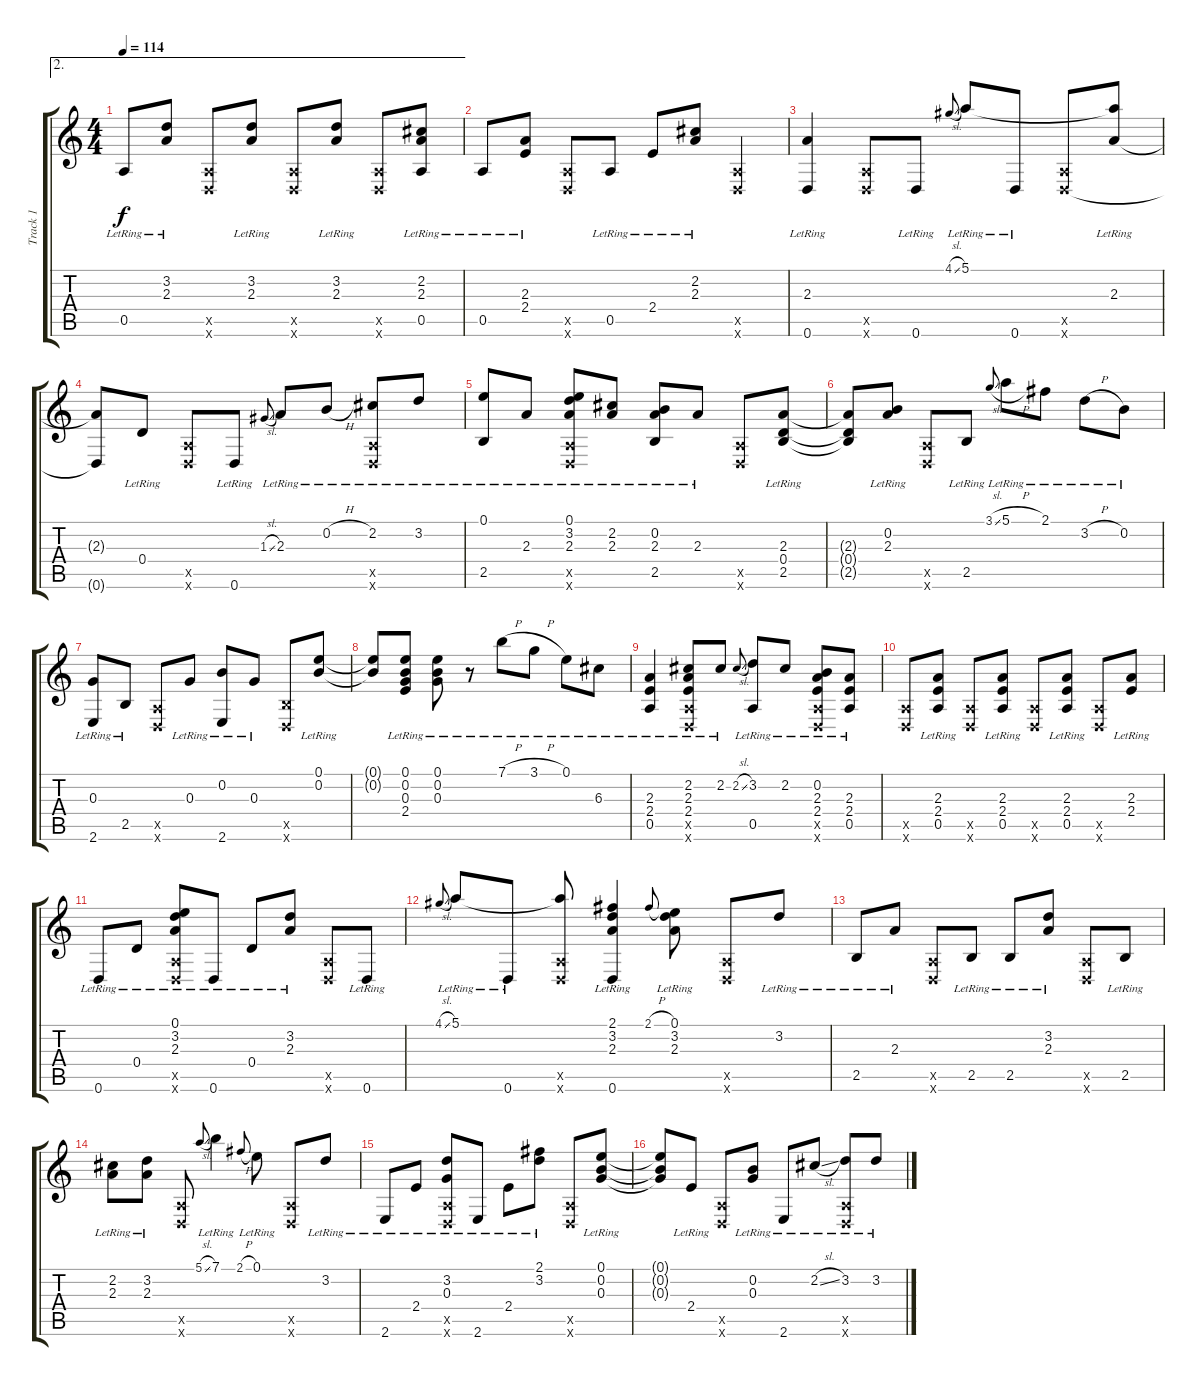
\track ("Track 1" "Track 1") {instrument acousticguitarsteel}
\staff {score tabs}
\tuning (E4 B3 G3 D3 A2 D2) {hide}
\ae 2
\ts (4 4)
\tempo 114
\clef g2
\ks c
0.5{lr}.8{dy f} (3.2{lr} 2.3{lr}).8 (0.5{x} 0.6{x}).8 (3.2{lr} 2.3{lr}).8 (0.5{x} 0.6{x}).8 (3.2{lr} 2.3{lr}).8 (0.5{x} 0.6{x}).8 (2.2{lr} 2.3{lr} 0.5{lr}).8 |
0.5{lr}.8 (2.3{lr} 2.4{lr}).8 (0.5{x} 0.6{x}).8 0.5{lr}.8 2.4{lr}.8 (2.2{lr} 2.3{lr}).8 (0.5{x} 0.6{x}).4 |
(2.3{lr} 0.6{lr}).4 (0.5{x} 0.6{x}).8 0.6{lr}.8 4.1{sl}.8{gr onbeat} 5.1{lr}.8 0.6{lr}.8 (0.5{x} 0.6{x}).8 (5.1{t} 2.3{lr}).8 |
(2.3{t} 0.6{t}).8 0.4{lr}.8 (0.5{x} 0.6{x}).8 0.6{lr}.8 1.3{sl}.8{gr onbeat} 2.3{lr}.8 0.2{h lr}.8 (2.2{lr} 0.5{x} 0.6{x}).8 3.2{lr}.8 |
(0.1{lr} 2.5{lr}).8 2.3{lr}.8 (0.1{lr} 3.2{lr} 2.3{lr} 0.5{x} 0.6{x}).8 (2.2{lr} 2.3{lr}).8 (0.2{lr} 2.3{lr} 2.5{lr}).8 2.3{lr}.8 (0.5{x} 0.6{x}).8 (2.3{lr} 0.4{lr} 2.5{lr}).8 |
(2.3{t} 0.4{t} 2.5{t}).8 (0.2{lr} 2.3{lr}).8 (0.5{x} 0.6{x}).8 2.5{lr}.8 3.1{sl}.8{gr onbeat} 5.1{h lr}.8 2.1{lr}.8 3.2{h lr}.8 0.2{lr}.8 |
(0.3{lr} 2.6{lr}).8 2.5{lr}.8 (0.5{x} 0.6{x}).8 0.3{lr}.8 (0.2{lr} 2.6{lr}).8 0.3{lr}.8 (2.5{x} 0.6{x}).8 (0.1{lr} 0.2{lr}).8 |
(0.1{t} 0.2{t}).8 (0.1{lr} 0.2{lr} 0.3{lr} 2.4{lr}).8 (0.1{lr} 0.2{lr} 0.3{lr}).8 r.8 7.1{h lr}.8 3.1{h lr}.8 0.1{lr}.8 6.3{lr}.8 |
(2.3{lr} 2.4{lr} 0.5{lr}).4 (2.2{lr} 2.3{lr} 2.4{lr} 0.5{x} 0.6{x}).8 2.2{lr}.8 2.2{sl}.8{gr onbeat} (3.2{lr} 0.5{lr}).8 2.2{lr}.8 (0.2{lr} 2.3{lr} 2.4{lr} 0.5{x} 0.6{x}).8 (2.3{lr} 2.4{lr} 0.5{lr}).8 |
(0.5{x} 0.6{x}).8 (2.3{lr} 2.4{lr} 0.5{lr}).8 (0.5{x} 0.6{x}).8 (2.3{lr} 2.4{lr} 0.5{lr}).8 (0.5{x} 0.6{x}).8 (2.3{lr} 2.4{lr} 0.5{lr}).8 (0.5{x} 0.6{x}).8 (2.3{lr} 2.4{lr}).8 |
0.6{lr}.8 0.4{lr}.8 (0.1{lr} 3.2{lr} 2.3{lr} 0.5{x} 0.6{x}).8 0.6{lr}.8 0.4{lr}.8 (3.2{lr} 2.3{lr}).8 (0.5{x} 0.6{x}).8 0.6{lr}.8 |
4.1{sl}.8{gr onbeat} 5.1{lr}.8 0.6{lr}.8 (5.1{t} 0.5{x} 0.6{x}).8 (2.1{lr} 3.2{lr} 2.3{lr} 0.6{lr}).4 2.1{h}.8{gr onbeat} (0.1{lr} 3.2{lr} 2.3{lr}).8 (0.5{x} 0.6{x}).8 3.2{lr}.8 |
2.5{lr}.8 2.3{lr}.8 (0.5{x} 0.6{x}).8 2.5{lr}.8 2.5{lr}.8 (3.2{lr} 2.3{lr}).8 (0.5{x} 0.6{x}).8 2.5{lr}.8 |
(2.2{lr} 2.3{lr}).8 (3.2{lr} 2.3{lr}).8 (0.5{x} 0.6{x}).8 5.1{sl}.8{gr onbeat} 7.1{lr}.4 2.1{h}.8{gr onbeat} 0.1{lr}.8 (0.5{x} 0.6{x}).8 3.2{lr}.8 |
2.6{lr}.8 2.4{lr}.8 (3.2{lr} 0.3{lr} 0.5{x} 0.6{x}).8 2.6{lr}.8 2.4{lr}.8 (2.1{lr} 3.2{lr}).8 (0.5{x} 0.6{x}).8 (0.1{lr} 0.2{lr} 0.3{lr}).8 |
(0.1{t} 0.2{t} 0.3{t}).8 2.4{lr}.8 (0.5{x} 0.6{x}).8 (0.2{lr} 0.3{lr}).8 2.6{lr}.8 2.2{sl lr}.8 (3.2{lr} 0.5{x} 0.6{x}).8 3.2{lr}.8
